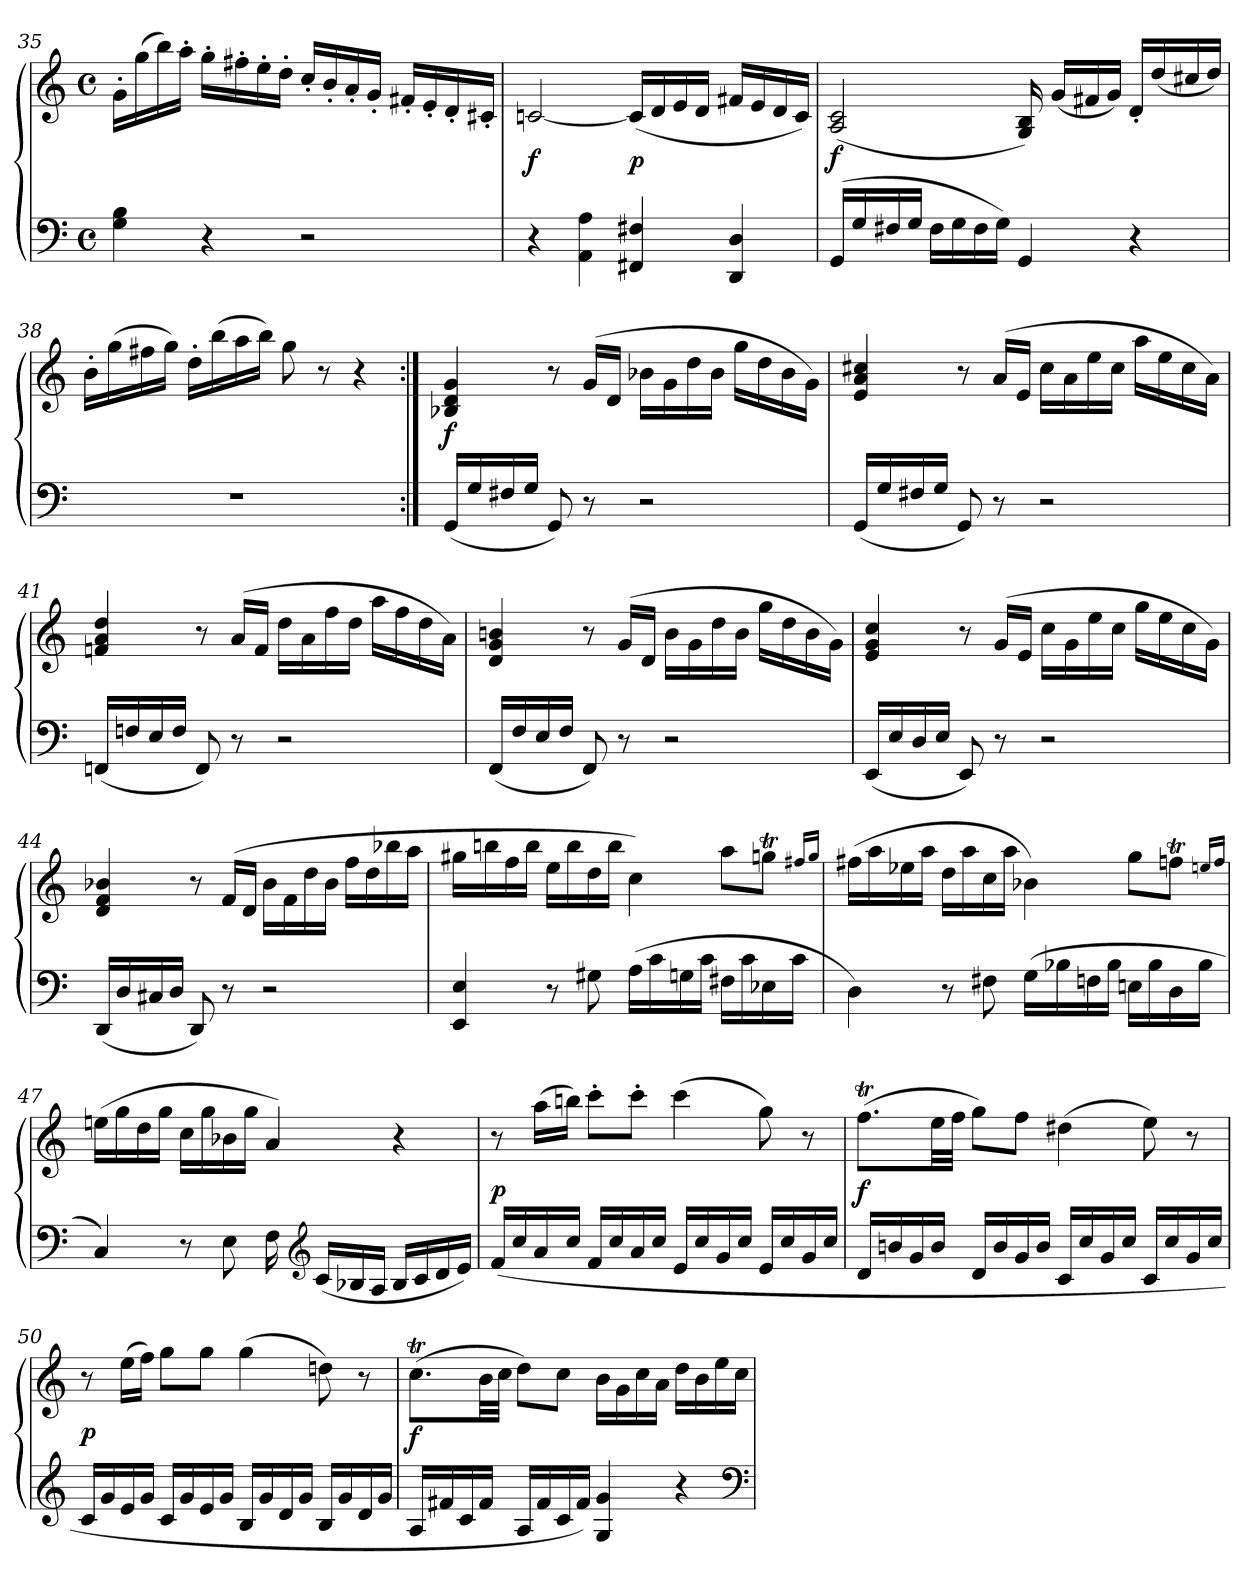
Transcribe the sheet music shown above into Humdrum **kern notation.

**kern	**kern	**dynam
*part1	*part1	*part1
*staff2	*staff1	*staff1/2
*clefF4	*clefG2	*
*k[]	*k[]	*
*C:	*C:	*
*M4/4	*M4/4	*
*met(c)	*met(c)	*
=35	=35	=35
4G 4B	16g'LL	.
.	(16gg	.
.	16bb)	.
.	16aa'JJ	.
4r	16gg'LL	.
.	16ff#X'	.
.	16ee'	.
.	16dd'JJ	.
2r	16cc'LL	.
.	16b'	.
.	16a'	.
.	16g'JJ	.
.	16f#X'LL	.
.	16e'	.
.	16d'	.
.	16c#X'JJ	.
!!LO:LB:g=z
=36	=36	=36
4r	[2cn	f
4AA 4A	.	.
4FF#X 4F#X	(16cLL]	p
.	16d	.
.	16e	.
.	16dJJ	.
4DD 4D	16f#XLL	.
.	16e	.
.	16d	.
.	16cJJ)	.
=37	=37	=37
(16GGLL	(2A 2c	f
16G	.	.
16F#X	.	.
16GJJ	.	.
16F#LL	.	.
16G	.	.
16F#	.	.
16GJJ)	.	.
4GG	16G 16B)	.
.	(16gLL	.
.	16f#X	.
.	16gJJ)	.
4r	16d'/LL	.
.	(16dd/	.
.	16cc#X/	.
.	16dd/JJ)	.
=38	=38	=38
1r	16b'LL	.
.	(16gg	.
.	16ff#X	.
.	16ggJJ)	.
.	16dd'LL	.
.	(16bb	.
.	16aa	.
.	16bbJJ)	.
.	8gg	.
.	8r	.
.	4r	.
!!LO:LB:g=z
=39:|!	=39:|!	=39:|!
(16GGLL	4B-X 4d 4g	f
16G	.	.
16F#X	.	.
16GJJ	.	.
8GG)	8r	.
8r	(>16gLL	.
.	16dJJ	.
2r	16b-XLL	.
.	16g	.
.	16dd	.
.	16b-JJ	.
.	16ggLL	.
.	16dd	.
.	16b-	.
.	16gJJ)	.
=40	=40	=40
(16GGLL	4e 4a 4cc#X	.
16G	.	.
16F#X	.	.
16GJJ	.	.
8GG)	8r	.
8r	(>16aLL	.
.	16eJJ	.
2r	16cc#LL	.
.	16a	.
.	16ee	.
.	16cc#JJ	.
.	16aaLL	.
.	16ee	.
.	16cc#	.
.	16aJJ)	.
=41	=41	=41
(16FFn/LL	4fn 4a 4dd	.
16Fn/	.	.
16E/	.	.
16F/JJ	.	.
8FF)	8r	.
8r	(>16aLL	.
.	16fJJ	.
2r	16ddLL	.
.	16a	.
.	16ff	.
.	16ddJJ	.
.	16aaLL	.
.	16ff	.
.	16dd	.
.	16aJJ)	.
=42	=42	=42
(16FF/LL	4d 4g 4bn	.
16F/	.	.
16E/	.	.
16F/JJ	.	.
8FF)	8r	.
8r	(>16gLL	.
.	16dJJ	.
2r	16bLL	.
.	16g	.
.	16dd	.
.	16bJJ	.
.	16ggLL	.
.	16dd	.
.	16b	.
.	16gJJ)	.
!!LO:LB:g=z
=43	=43	=43
(16EELL	4e 4g 4cc	.
16E	.	.
16D	.	.
16EJJ	.	.
8EE)	8r	.
8r	(>16gLL	.
.	16eJJ	.
2r	16ccLL	.
.	16g	.
.	16ee	.
.	16ccJJ	.
.	16ggLL	.
.	16ee	.
.	16cc	.
.	16gJJ)	.
=44	=44	=44
(16DDLL	4d 4f 4b-X	.
16D	.	.
16C#X	.	.
16DJJ	.	.
8DD)	8r	.
8r	(>16fLL	.
.	16dJJ	.
2r	16b-\LL	.
.	16f\	.
.	16dd\	.
.	16b-\JJ	.
.	16ffLL	.
.	16dd	.
.	16bb-X	.
.	16aaJJ	.
=45	=45	=45
4EE 4E	16gg#XLL	.
.	16bbn	.
.	16ff	.
.	16bbJJ	.
8r	16eeLL	.
.	16bb	.
8G#X	16dd	.
.	16bbJJ	.
(16ALL	4cc)	.
16c	.	.
16Gn	.	.
16cJJ	.	.
16F#XLL	8aaL	.
16c	.	.
16E-X	8ggnTJ	.
16cJJ	.	.
.	16qff#X/LL	.
.	16qgg/JJ	.
=46	=46	=46
4D)	(16ff#XLL	.
.	16aa	.
.	16ee-X	.
.	16aaJJ	.
8r	16ddLL	.
.	16aa	.
8F#X	16cc	.
.	16aaJJ	.
(16GLL	4b-X)	.
16B-X	.	.
16Fn	.	.
16B-JJ	.	.
16EnLL	8ggL	.
16B-	.	.
16D	8ffnTJ	.
16B-JJ	.	.
.	16qeen/LL	.
.	16qff/JJ	.
!!LO:LB:g=z
=47	=47	=47
4C)	(16eenLL	.
.	16gg	.
.	16dd	.
.	16ggJJ	.
8r	16ccLL	.
.	16gg	.
8E	16b-X	.
.	16ggJJ	.
16F	4a)	.
*clefG2	*	*
(16cLL	.	.
16B-X	.	.
16AJJ	.	.
16B-LL	4r	.
16c	.	.
16d	.	.
16eJJ)	.	.
=48	=48	=48
(16fLL	8r	p
16cc	.	.
16a	(16aaLL	.
16ccJJ	16bbnJJ)	.
16fLL	8ccc'L	.
16cc	.	.
16a	8ccc'J	.
16ccJJ	.	.
16eLL	(4ccc	.
16cc	.	.
16g	.	.
16ccJJ	.	.
16eLL	8gg)	.
16cc	.	.
16g	8r	.
16ccJJ	.	.
=49	=49	=49
16dLL	(8.ffTL	f
16bn	.	.
16g	.	.
16bJJ	32eeLL	.
.	32ffJJJ	.
16dLL	8ggL)	.
16b	.	.
16g	8ffJ	.
16bJJ	.	.
16cLL	(4dd#X	.
16cc	.	.
16g	.	.
16ccJJ	.	.
16cLL	8ee)	.
16cc	.	.
16g	8r	.
16ccJJ	.	.
!!LO:LB:g=z
=50	=50	=50
16cLL	8r	p
16g	.	.
16e	(16eeLL	.
16gJJ	16ffJJ)	.
16cLL	8ggL	.
16g	.	.
16e	8ggJ	.
16gJJ	.	.
16BLL	(4gg	.
16g	.	.
16d	.	.
16gJJ	.	.
16BLL	8ddn)	.
16g	.	.
16d	8r	.
16gJJ	.	.
=51	=51	=51
16ALL	(8.ccTL	f
16f#X	.	.
16c	.	.
16f#JJ	32bLL	.
.	32ccJJJ	.
16ALL	8ddL)	.
16f#	.	.
16c	8ccJ	.
16f#JJ)	.	.
4G 4g	16b\LL	.
.	16g\	.
.	16cc\	.
.	16a\JJ	.
4r	16ddLL	.
.	16b	.
.	16ee	.
.	16ccJJ	.
*clefF4	*	*
=	=	=
*-	*-	*-
